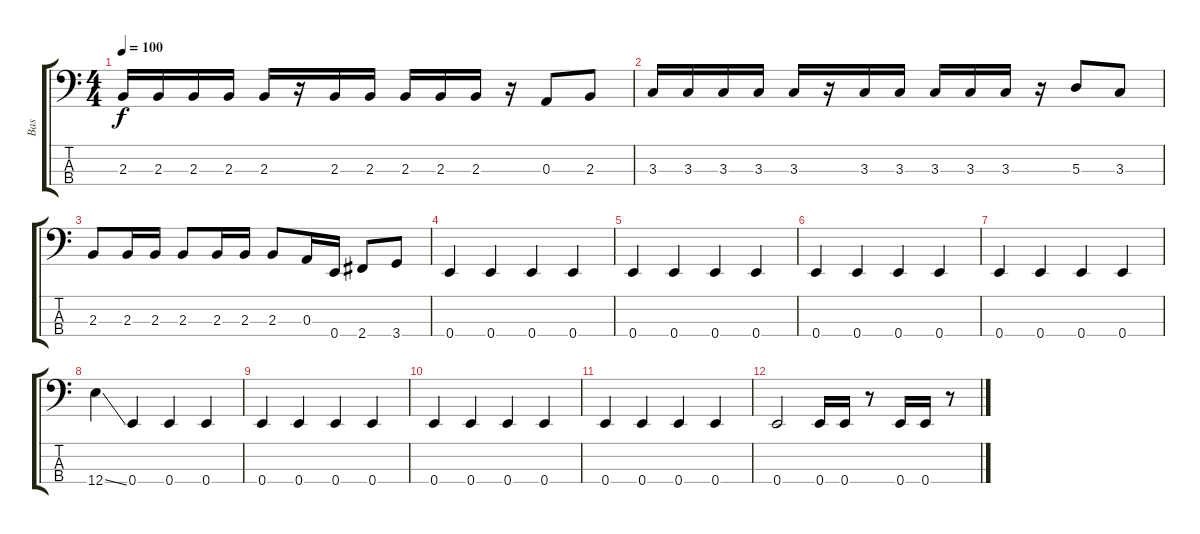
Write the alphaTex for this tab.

\track ("Bas" "Bas") {instrument electricbassfinger}
\staff {score tabs}
\tuning (G2 D2 A1 E1) {hide}
\ts (4 4)
\tempo 100
\clef f4
\ks c
2.3.16{dy f} 2.3.16 2.3.16 2.3.16 2.3.16 r.16 2.3.16 2.3.16 2.3.16 2.3.16 2.3.16 r.16 0.3.8 2.3.8 |
3.3.16 3.3.16 3.3.16 3.3.16 3.3.16 r.16 3.3.16 3.3.16 3.3.16 3.3.16 3.3.16 r.16 5.3.8 3.3.8 |
2.3.8 2.3.16 2.3.16 2.3.8 2.3.16 2.3.16 2.3.8 0.3.16 0.4.16 2.4.8 3.4.8 |
0.4.4 0.4.4 0.4.4 0.4.4 |
0.4.4 0.4.4 0.4.4 0.4.4 |
0.4.4 0.4.4 0.4.4 0.4.4 |
0.4.4 0.4.4 0.4.4 0.4.4 |
12.4{ss}.4 0.4.4 0.4.4 0.4.4 |
0.4.4 0.4.4 0.4.4 0.4.4 |
0.4.4 0.4.4 0.4.4 0.4.4 |
0.4.4 0.4.4 0.4.4 0.4.4 |
0.4.2 0.4.16 0.4.16 r.8 0.4.16 0.4.16 r.8
